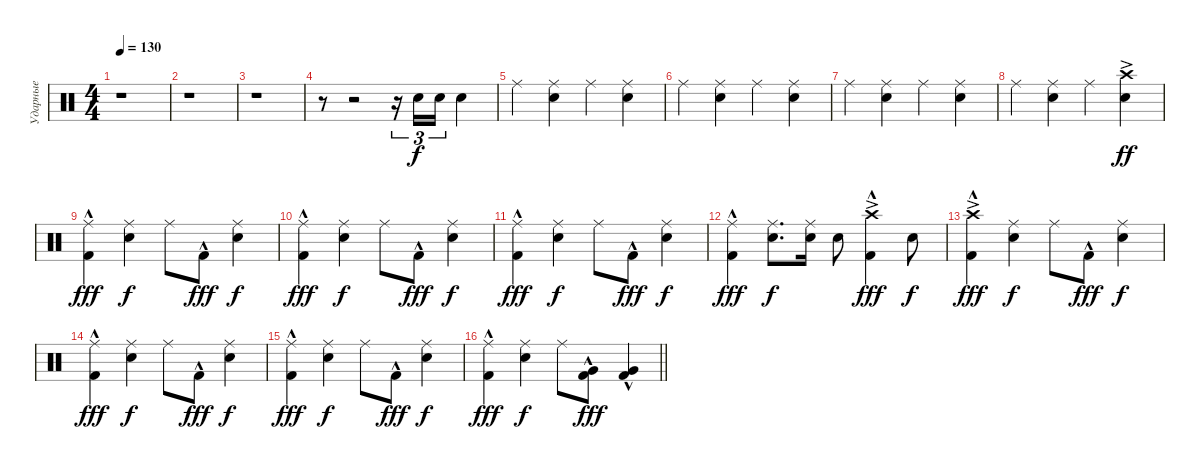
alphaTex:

\track ("Ударные" "Ударные") {instrument percussion}
\staff {score}
\articulation defaults
\ts (4 4)
\section ("" "")
\tempo 130
\clef neutral
\ks c
r.1{dy f} |
r.1 |
r.1 |
r.8 r.2 r.16{tu (3 2)} "Snare (hit) 2".16{tu (3 2)} "Snare (hit) 2".16{tu (3 2)} "Snare (hit) 2".4 |
"Ride (middle)".4 ("Ride (middle)" "Snare (hit) 2").4 "Ride (middle)".4 ("Ride (middle)" "Snare (hit) 2").4 |
"Ride (middle)".4 ("Ride (middle)" "Snare (hit) 2").4 "Ride (middle)".4 ("Ride (middle)" "Snare (hit) 2").4 |
"Ride (middle)".4 ("Ride (middle)" "Snare (hit) 2").4 "Ride (middle)".4 ("Ride (middle)" "Snare (hit) 2").4 |
"Ride (middle)".4 ("Ride (middle)" "Snare (hit) 2").4 "Ride (middle)".4 ("Crash high (hit)"{ac} "Snare (hit) 2").4{dy ff} |
("Ride (middle)" "Kick (hit) 2"{hac}).4{dy fff} ("Ride (middle)" "Snare (hit) 2").4{dy f} "Ride (middle)".8 "Kick (hit) 2"{hac}.8{dy fff} ("Ride (middle)" "Snare (hit) 2").4{dy f} |
("Ride (middle)" "Kick (hit) 2"{hac}).4{dy fff} ("Ride (middle)" "Snare (hit) 2").4{dy f} "Ride (middle)".8 "Kick (hit) 2"{hac}.8{dy fff} ("Ride (middle)" "Snare (hit) 2").4{dy f} |
("Ride (middle)" "Kick (hit) 2"{hac}).4{dy fff} ("Ride (middle)" "Snare (hit) 2").4{dy f} "Ride (middle)".8 "Kick (hit) 2"{hac}.8{dy fff} ("Ride (middle)" "Snare (hit) 2").4{dy f} |
("Ride (middle)" "Kick (hit) 2"{hac}).4{dy fff} ("Ride (middle)" "Snare (hit) 2").8{d dy f} ("Ride (middle)" "Snare (hit) 2").16 "Snare (hit) 2".8 ("Crash high (hit)"{ac} "Kick (hit) 2"{hac}).4{dy fff} "Snare (hit) 2".8{dy f} |
("Crash high (hit)"{ac} "Kick (hit) 2"{hac}).4{dy fff} ("Ride (middle)" "Snare (hit) 2").4{dy f} "Ride (middle)".8 "Kick (hit) 2"{hac}.8{dy fff} ("Ride (middle)" "Snare (hit) 2").4{dy f} |
("Ride (middle)" "Kick (hit) 2"{hac}).4{dy fff} ("Ride (middle)" "Snare (hit) 2").4{dy f} "Ride (middle)".8 "Kick (hit) 2"{hac}.8{dy fff} ("Ride (middle)" "Snare (hit) 2").4{dy f} |
("Ride (middle)" "Kick (hit) 2"{hac}).4{dy fff} ("Ride (middle)" "Snare (hit) 2").4{dy f} "Ride (middle)".8 "Kick (hit) 2"{hac}.8{dy fff} ("Ride (middle)" "Snare (hit) 2").4{dy f} |
\barLineRight lightlight
("Ride (middle)" "Kick (hit) 2"{hac}).4{dy fff} ("Ride (middle)" "Snare (hit) 2").4{dy f} "Ride (middle)".8 ("Very Low Tom (hit)"{hac} "Kick (hit) 2"{hac}).8{dy fff} ("Very Low Tom (hit)"{hac} "Kick (hit) 2"{hac}).4
